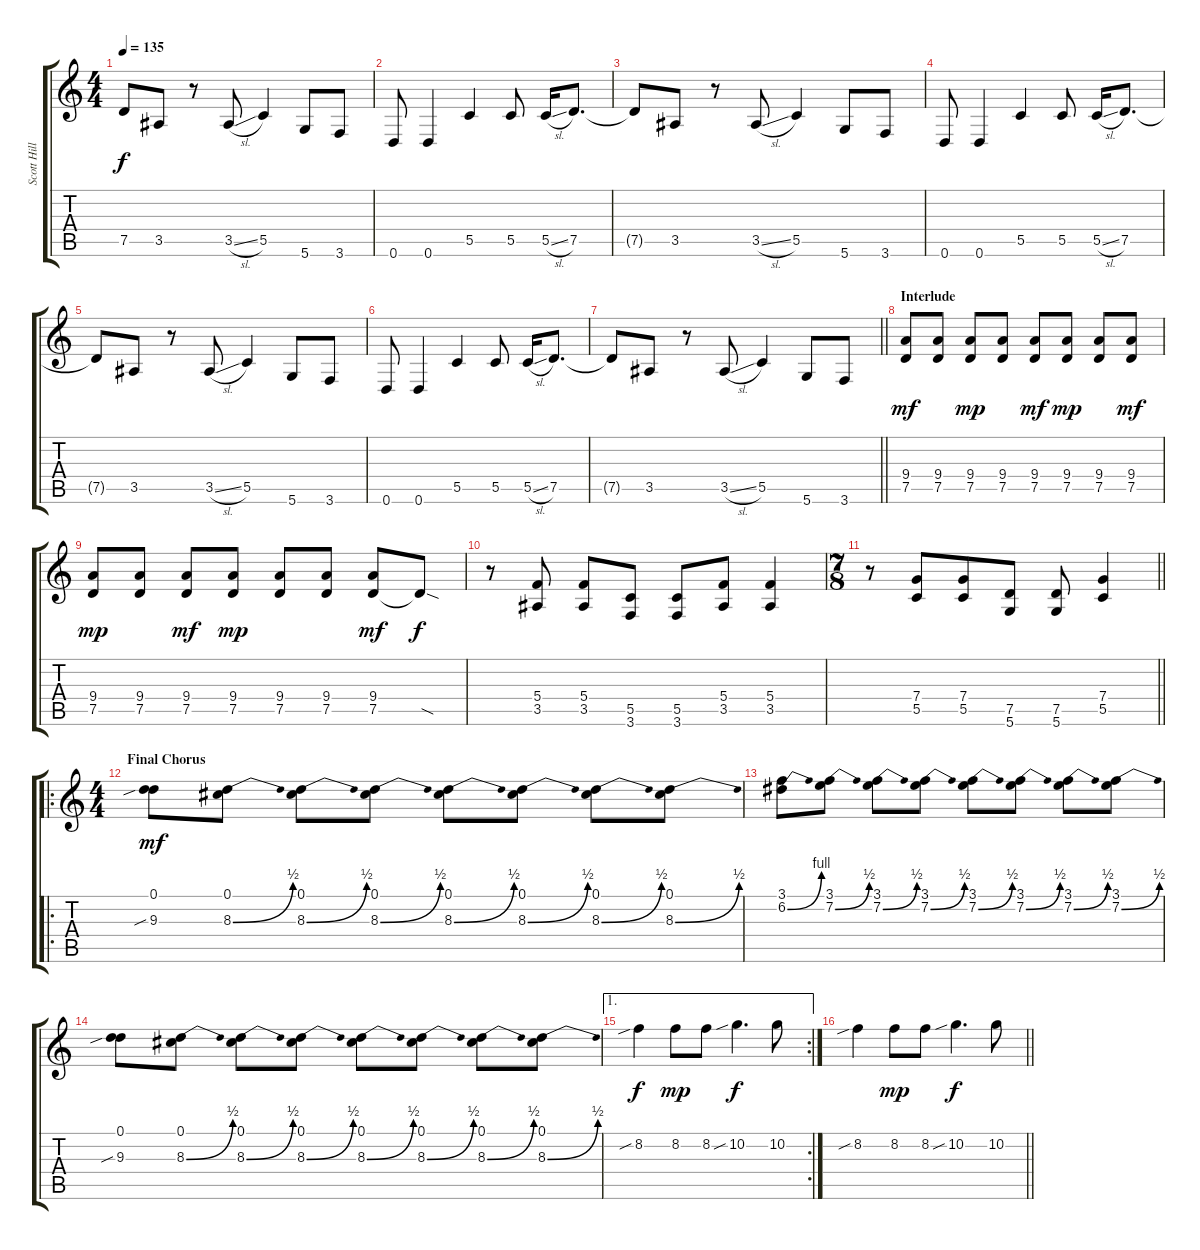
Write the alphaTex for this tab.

\track ("Scott Hill" "Scott Hill") {instrument distortionguitar}
\staff {score tabs}
\tuning (D4 A3 F3 C3 G2 D2) {hide}
\ts (4 4)
\tempo 135
\clef g2
\ks c
7.5{t}.8{dy f} 3.5.8 r.8 3.5{sl}.8 5.5.4 5.6.8 3.6.8 |
0.6.8 0.6.4 5.5.4 5.5.8 5.5{sl}.16 7.5.8{d} |
7.5{t}.8 3.5.8 r.8 3.5{sl}.8 5.5.4 5.6.8 3.6.8 |
0.6.8 0.6.4 5.5.4 5.5.8 5.5{sl}.16 7.5.8{d} |
7.5{t}.8 3.5.8 r.8 3.5{sl}.8 5.5.4 5.6.8 3.6.8 |
0.6.8 0.6.4 5.5.4 5.5.8 5.5{sl}.16 7.5.8{d} |
\barLineRight lightlight
7.5{t}.8 3.5.8 r.8 3.5{sl}.8 5.5.4 5.6.8 3.6.8 |
\section ("" "Interlude")
(9.4 7.5).8{dy mf} (9.4 7.5).8 (9.4 7.5).8{dy mp} (9.4 7.5).8 (9.4 7.5).8{dy mf} (9.4 7.5).8{dy mp} (9.4 7.5).8 (9.4 7.5).8{dy mf} |
(9.4 7.5).8{dy mp} (9.4 7.5).8 (9.4 7.5).8{dy mf} (9.4 7.5).8{dy mp} (9.4 7.5).8 (9.4 7.5).8 (9.4 7.5).8{dy mf} 7.5{sod t}.8{dy f} |
r.8 (5.4 3.5).8 (5.4 3.5).8 (5.5 3.6).8 (5.5 3.6).8 (5.4 3.5).8 (5.4 3.5).4 |
\ts (7 8)
\barLineRight lightlight
r.8 (7.4 5.5).8 (7.4 5.5).8 (7.5 5.6).8 (7.5 5.6).8 (7.4 5.5).4 |
\ro
\ts (4 4)
\section ("" "Final Chorus")
(0.1 9.3{sib}).8{dy mf} (0.1 8.3{be (bend 0 0 60 2)}).8 (0.1 8.3{be (bend 0 0 60 2)}).8 (0.1 8.3{be (bend 0 0 60 2)}).8 (0.1 8.3{be (bend 0 0 60 2)}).8 (0.1 8.3{be (bend 0 0 60 2)}).8 (0.1 8.3{be (bend 0 0 60 2)}).8 (0.1 8.3{be (bend 0 0 60 2)}).8 |
(3.1 6.2{be (bend 0 0 60 4)}).8 (3.1 7.2{be (bend 0 0 60 2)}).8 (3.1 7.2{be (bend 0 0 60 2)}).8 (3.1 7.2{be (bend 0 0 60 2)}).8 (3.1 7.2{be (bend 0 0 60 2)}).8 (3.1 7.2{be (bend 0 0 60 2)}).8 (3.1 7.2{be (bend 0 0 60 2)}).8 (3.1 7.2{be (bend 0 0 60 2)}).8 |
(0.1 9.3{sib}).8 (0.1 8.3{be (bend 0 0 60 2)}).8 (0.1 8.3{be (bend 0 0 60 2)}).8 (0.1 8.3{be (bend 0 0 60 2)}).8 (0.1 8.3{be (bend 0 0 60 2)}).8 (0.1 8.3{be (bend 0 0 60 2)}).8 (0.1 8.3{be (bend 0 0 60 2)}).8 (0.1 8.3{be (bend 0 0 60 2)}).8 |
\ae 1
\rc 2
8.2{sib}.4{dy f} 8.2.8{dy mp} 8.2.8 10.2{sib}.4{d dy f} 10.2.8 |
\barLineRight lightlight
8.2{sib}.4 8.2.8{dy mp} 8.2.8 10.2{sib}.4{d dy f} 10.2.8
